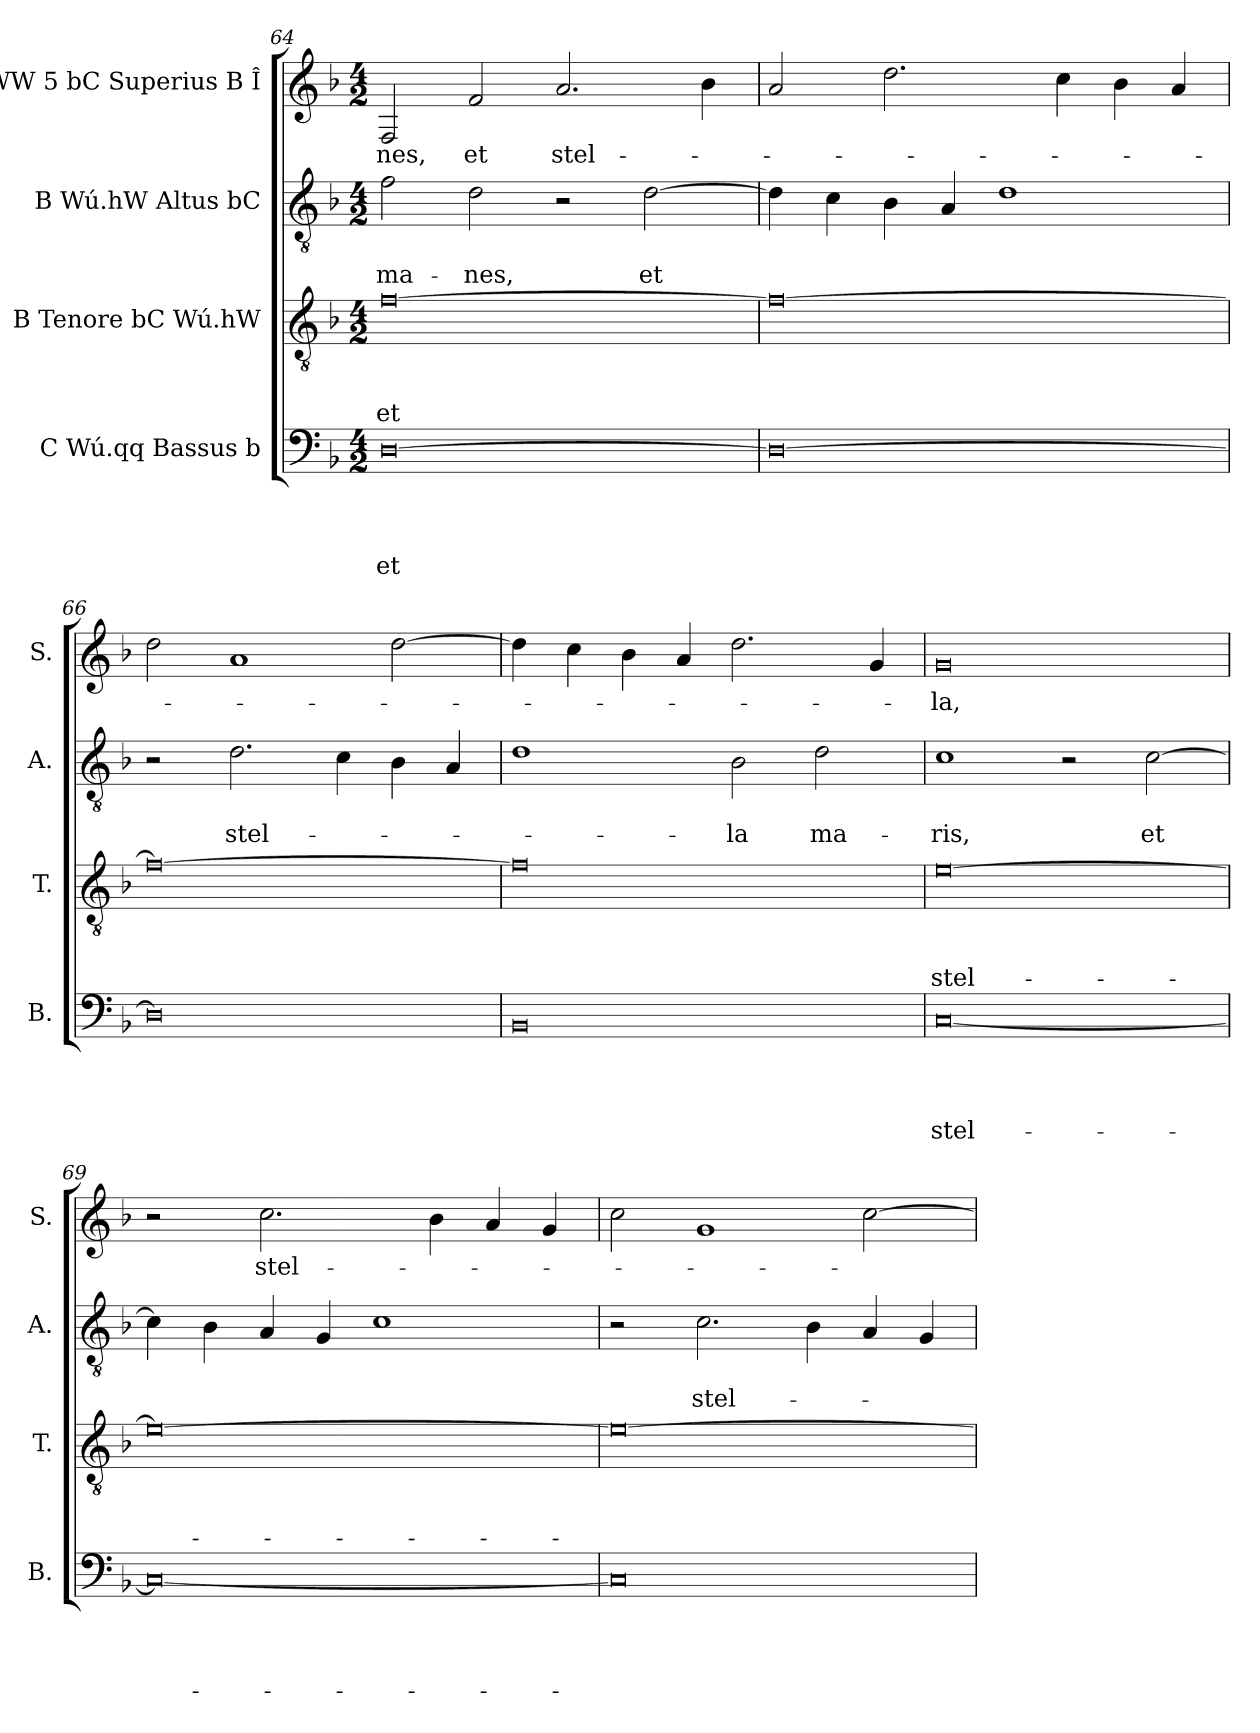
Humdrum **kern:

**kern	**text	**text	**text	**text	**kern	**text	**text	**text	**kern	**text	**text	**kern	**text
*part4	*part4	*part4	*part4	*part4	*part3	*part3	*part3	*part3	*part2	*part2	*part2	*part1	*part1
*staff4	*staff4	*staff4	*staff4	*staff4	*staff3	*staff3	*staff3	*staff3	*staff2	*staff2	*staff2	*staff1	*staff1
*I"C Wú.qq Bassus b	*	*	*	*	*I"B Tenore bC Wú.hW	*	*	*	*I"B Wú.hW Altus bC	*	*	*I"WW 5 bC Superius B Î	*
*I'B.	*	*	*	*	*I'T.	*	*	*	*I'A.	*	*	*I'S.	*
*clefF4	*	*	*	*	*clefGv2	*	*	*	*clefGv2	*	*	*clefG2	*
*k[b-]	*	*	*	*	*k[b-]	*	*	*	*k[b-]	*	*	*k[b-]	*
*F:	*	*	*	*	*F:	*	*	*	*F:	*	*	*F:	*
*M4/2	*	*	*	*	*M4/2	*	*	*	*M4/2	*	*	*M4/2	*
=64	=64	=64	=64	=64	=64	=64	=64	=64	=64	=64	=64	=64	=64
!	!	!	!	!LO:LY:b	!	!	!	!LO:LY:b	!	!	!LO:LY:b	!	!LO:LY:b
[>0D	.	.	.	et	[>0f	.	.	et	2f\	.	ma-	2F/	-nes,
!	!	!	!	!	!	!	!	!	!	!	!LO:LY:b	!	!LO:LY:b
.	.	.	.	.	.	.	.	.	2d\	.	-nes,	2f/	et
!	!	!	!	!	!	!	!	!	!	!	!	!	!LO:LY:b
.	.	.	.	.	.	.	.	.	2r	.	.	2.a/	stel-
!	!	!	!	!	!	!	!	!	!	!	!LO:LY:b	!	!
.	.	.	.	.	.	.	.	.	[>2d\	.	et	.	.
.	.	.	.	.	.	.	.	.	.	.	.	4b-\	.
=65	=65	=65	=65	=65	=65	=65	=65	=65	=65	=65	=65	=65	=65
0D_	.	.	.	.	0f_	.	.	.	4d\]	.	.	2a/	.
.	.	.	.	.	.	.	.	.	4c\	.	.	.	.
.	.	.	.	.	.	.	.	.	4B-\	.	.	2.dd\	.
.	.	.	.	.	.	.	.	.	4A/	.	.	.	.
.	.	.	.	.	.	.	.	.	1d	.	.	.	.
.	.	.	.	.	.	.	.	.	.	.	.	4cc\	.
.	.	.	.	.	.	.	.	.	.	.	.	4b-\	.
.	.	.	.	.	.	.	.	.	.	.	.	4a/	.
=66	=66	=66	=66	=66	=66	=66	=66	=66	=66	=66	=66	=66	=66
0D]	.	.	.	.	0f_	.	.	.	2r	.	.	2dd\	.
!	!	!	!	!	!	!	!	!	!	!	!LO:LY:b	!	!
.	.	.	.	.	.	.	.	.	2.d\	.	stel-	1a	.
.	.	.	.	.	.	.	.	.	4c\	.	.	.	.
.	.	.	.	.	.	.	.	.	4B-\	.	.	[>2dd\	.
.	.	.	.	.	.	.	.	.	4A/	.	.	.	.
=67	=67	=67	=67	=67	=67	=67	=67	=67	=67	=67	=67	=67	=67
0BB-	.	.	.	.	0f]	.	.	.	1d	.	.	4dd\]	.
.	.	.	.	.	.	.	.	.	.	.	.	4cc\	.
.	.	.	.	.	.	.	.	.	.	.	.	4b-\	.
.	.	.	.	.	.	.	.	.	.	.	.	4a/	.
!	!	!	!	!	!	!	!	!	!	!	!LO:LY:b	!	!
.	.	.	.	.	.	.	.	.	2B-\	.	-la	2.dd\	.
!	!	!	!	!	!	!	!	!	!	!	!LO:LY:b	!	!
.	.	.	.	.	.	.	.	.	2d\	.	ma-	.	.
.	.	.	.	.	.	.	.	.	.	.	.	4g/	.
!!LO:LB:g=z
=68	=68	=68	=68	=68	=68	=68	=68	=68	=68	=68	=68	=68	=68
!	!	!	!	!LO:LY:b	!	!	!	!LO:LY:b	!	!	!LO:LY:b	!	!LO:LY:b
[<0C	.	.	.	stel-	[>0e	.	.	stel-	1c	.	-ris,	0g	-la,
.	.	.	.	.	.	.	.	.	2r	.	.	.	.
!	!	!	!	!	!	!	!	!	!	!	!LO:LY:b	!	!
.	.	.	.	.	.	.	.	.	[>2c\	.	et	.	.
=69	=69	=69	=69	=69	=69	=69	=69	=69	=69	=69	=69	=69	=69
0C_	.	.	.	.	0e_	.	.	.	4c\]	.	.	2r	.
.	.	.	.	.	.	.	.	.	4B-\	.	.	.	.
!	!	!	!	!	!	!	!	!	!	!	!	!	!LO:LY:b
.	.	.	.	.	.	.	.	.	4A/	.	.	2.cc\	stel-
.	.	.	.	.	.	.	.	.	4G/	.	.	.	.
.	.	.	.	.	.	.	.	.	1c	.	.	.	.
.	.	.	.	.	.	.	.	.	.	.	.	4b-\	.
.	.	.	.	.	.	.	.	.	.	.	.	4a/	.
.	.	.	.	.	.	.	.	.	.	.	.	4g/	.
=70	=70	=70	=70	=70	=70	=70	=70	=70	=70	=70	=70	=70	=70
0C]	.	.	.	.	0e_	.	.	.	2r	.	.	2cc\	.
!	!	!	!	!	!	!	!	!	!	!	!LO:LY:b	!	!
.	.	.	.	.	.	.	.	.	2.c\	.	stel-	1g	.
.	.	.	.	.	.	.	.	.	4B-\	.	.	.	.
.	.	.	.	.	.	.	.	.	4A/	.	.	[>2cc\	.
.	.	.	.	.	.	.	.	.	4G/	.	.	.	.
=	=	=	=	=	=	=	=	=	=	=	=	=	=
*-	*-	*-	*-	*-	*-	*-	*-	*-	*-	*-	*-	*-	*-
